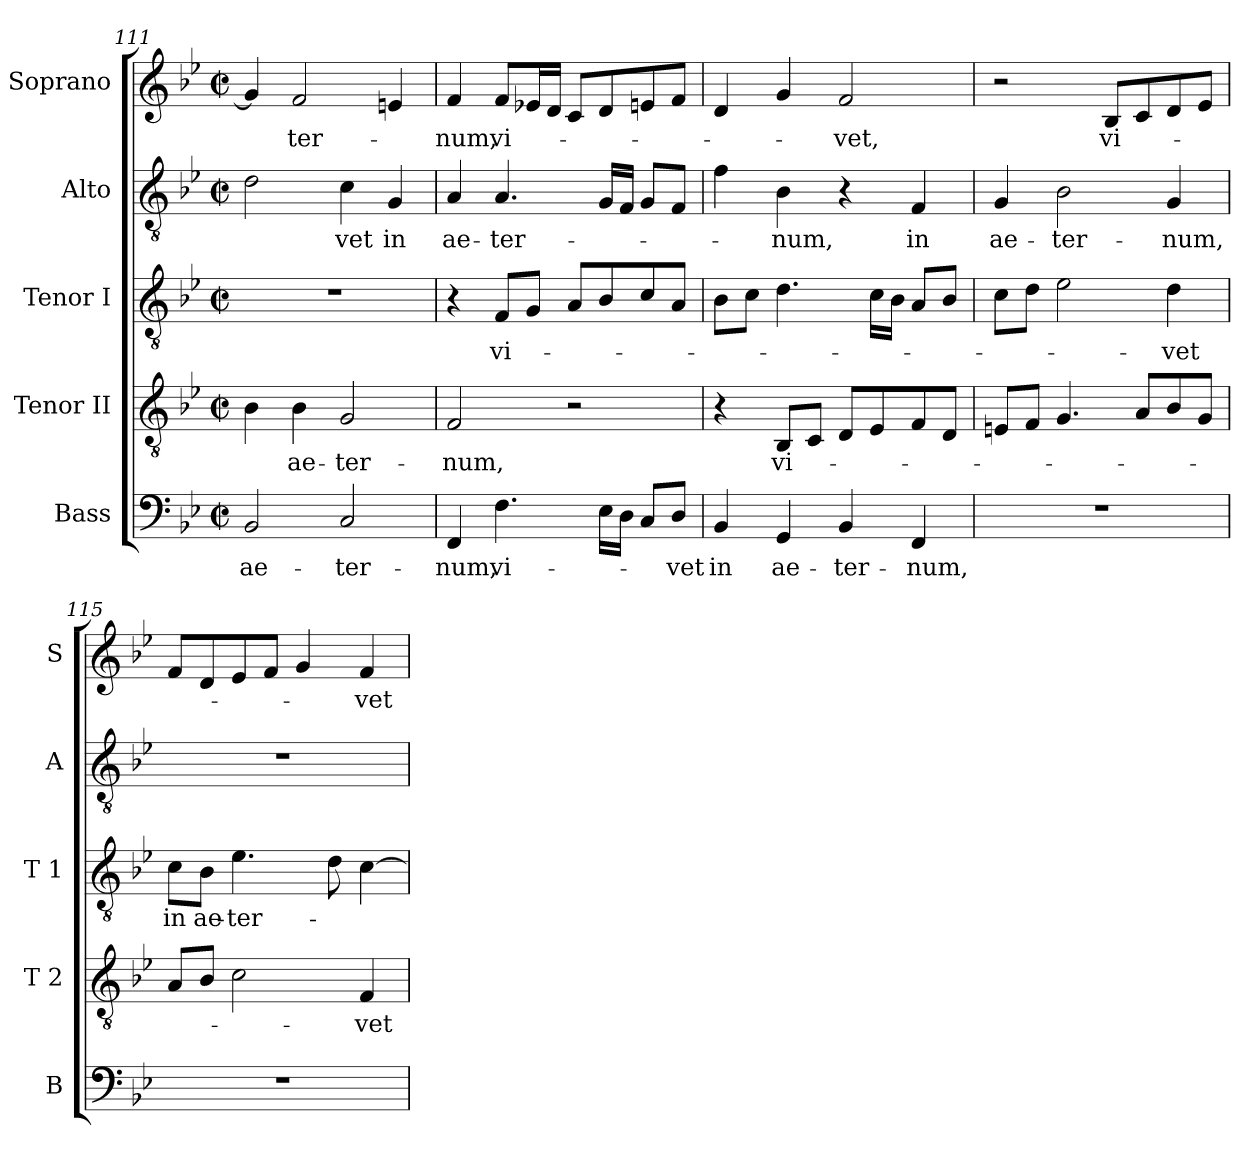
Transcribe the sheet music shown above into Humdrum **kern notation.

**kern	**text	**kern	**text	**kern	**text	**kern	**text	**kern	**text
*part5	*part5	*part4	*part4	*part3	*part3	*part2	*part2	*part1	*part1
*staff5	*staff5	*staff4	*staff4	*staff3	*staff3	*staff2	*staff2	*staff1	*staff1
*I"Bass	*	*I"Tenor II	*	*I"Tenor I	*	*I"Alto	*	*I"Soprano	*
*I'B	*	*I'T 2	*	*I'T 1	*	*I'A	*	*I'S	*
!!LO:PB:g=z
*clefF4	*	*clefGv2	*	*clefGv2	*	*clefGv2	*	*clefG2	*
*ITrd7c12	*	*	*	*	*	*ITrd7c12	*	*	*
*k[b-e-]	*	*k[b-e-]	*	*k[b-e-]	*	*k[b-e-]	*	*k[b-e-]	*
*B-:	*	*B-:	*	*B-:	*	*B-:	*	*B-:	*
*M2/2	*	*M2/2	*	*M2/2	*	*M2/2	*	*M2/2	*
*met(c|)	*	*met(c|)	*	*met(c|)	*	*met(c|)	*	*met(c|)	*
=111	=111	=111	=111	=111	=111	=111	=111	=111	=111
!	!LO:LY:b:color=#000000	!	!	!	!	!	!	!	!
2BBB-i/	ae-	4B-i\	.	1r	.	2Di\	.	4gi/]	.
!	!	!	!LO:LY:b:color=#000000	!	!	!	!	!	!
!	!	!	!	!	!	!	!	!	!LO:LY:b:color=#000000
.	.	4B-i\	ae-	.	.	.	.	2fi/	-ter-
!	!LO:LY:b:color=#000000	!	!	!	!	!	!	!	!
!	!	!	!LO:LY:b:color=#000000	!	!	!	!	!	!
!	!	!	!	!	!	!	!LO:LY:b:color=#000000	!	!
2CCi/	-ter-	2Gi/	-ter-	.	.	4Ci\	-vet	.	.
!	!	!	!	!	!	!	!LO:LY:b:color=#000000	!	!
.	.	.	.	.	.	4GGi/	in	4eni/	.
=112	=112	=112	=112	=112	=112	=112	=112	=112	=112
!	!LO:LY:b:color=#000000	!	!	!	!	!	!	!	!
!	!	!	!LO:LY:b:color=#000000	!	!	!	!	!	!
!	!	!	!	!	!	!	!LO:LY:b:color=#000000	!	!
!	!	!	!	!	!	!	!	!	!LO:LY:b:color=#000000
4FFFi/	-num,	2Fi/	-num,	4r	.	4AAi/	ae-	4fi/	-num,
!	!LO:LY:b:color=#000000	!	!	!	!	!	!	!	!
!	!	!	!	!	!LO:LY:b:color=#000000	!	!	!	!
!	!	!	!	!	!	!	!LO:LY:b:color=#000000	!	!
!	!	!	!	!	!	!	!	!	!LO:LY:b:color=#000000
4.FFi\	vi-	.	.	8Fi/L	vi-	4.AAi/	-ter-	8fi/L	vi-
.	.	.	.	8Gi/J	.	.	.	16e-Xi/L	.
.	.	.	.	.	.	.	.	16di/JJ	.
.	.	2r	.	8Ai/L	.	.	.	8ci/L	.
16EE-i\LL	.	.	.	8B-i/	.	16GGi/LL	.	8di/	.
16DDi\JJ	.	.	.	.	.	16FFi/JJ	.	.	.
8CCi/L	.	.	.	8ci/	.	8GGi/L	.	8eni/	.
!	!LO:LY:b:color=#000000	!	!	!	!	!	!	!	!
8DDi/J	-vet	.	.	8Ai/J	.	8FFi/J	.	8fi/J	.
=113	=113	=113	=113	=113	=113	=113	=113	=113	=113
!	!LO:LY:b:color=#000000	!	!	!	!	!	!	!	!
4BBB-i/	in	4r	.	8B-i\L	.	4Fi\	.	4di/	.
.	.	.	.	8ci\J	.	.	.	.	.
!	!LO:LY:b:color=#000000	!	!	!	!	!	!	!	!
!	!	!	!LO:LY:b:color=#000000	!	!	!	!	!	!
!	!	!	!	!	!	!	!LO:LY:b:color=#000000	!	!
4GGGi/	ae-	8BB-i/L	vi-	4.di\	.	4BB-i\	-num,	4gi/	.
.	.	8Ci/J	.	.	.	.	.	.	.
!	!LO:LY:b:color=#000000	!	!	!	!	!	!	!	!
!	!	!	!	!	!	!	!	!	!LO:LY:b:color=#000000
4BBB-i/	-ter-	8Di/L	.	.	.	4r	.	2fi/	-vet,
.	.	8E-i/	.	16ci\LL	.	.	.	.	.
.	.	.	.	16B-i\JJ	.	.	.	.	.
!	!LO:LY:b:color=#000000	!	!	!	!	!	!	!	!
!	!	!	!	!	!	!	!LO:LY:b:color=#000000	!	!
4FFFi/	-num,	8Fi/	.	8Ai/L	.	4FFi/	in	.	.
.	.	8Di/J	.	8B-i/J	.	.	.	.	.
!!LO:LB:g=z
=114	=114	=114	=114	=114	=114	=114	=114	=114	=114
!	!	!	!	!	!	!	!LO:LY:b:color=#000000	!	!
1r	.	8Eni/L	.	8ci\L	.	4GGi/	ae-	2r	.
.	.	8Fi/J	.	8di\J	.	.	.	.	.
!	!	!	!	!	!	!	!LO:LY:b:color=#000000	!	!
.	.	4.Gi/	.	2e-i\	.	2BB-i\	-ter-	.	.
!	!	!	!	!	!	!	!	!	!LO:LY:b:color=#000000
.	.	.	.	.	.	.	.	8B-i/L	vi-
.	.	8Ai/L	.	.	.	.	.	8ci/	.
!	!	!	!	!	!LO:LY:b:color=#000000	!	!	!	!
!	!	!	!	!	!	!	!LO:LY:b:color=#000000	!	!
.	.	8B-i/	.	4di\	-vet	4GGi/	-num,	8di/	.
.	.	8Gi/J	.	.	.	.	.	8e-i/J	.
=115	=115	=115	=115	=115	=115	=115	=115	=115	=115
!	!	!	!	!	!LO:LY:b:color=#000000	!	!	!	!
1r	.	8Ai/L	.	8ci\L	in	1r	.	8fi/L	.
!	!	!	!	!	!LO:LY:b:color=#000000	!	!	!	!
.	.	8B-i/J	.	8B-i\J	ae-	.	.	8di/	.
!	!	!	!	!	!LO:LY:b:color=#000000	!	!	!	!
.	.	2ci\	.	4.e-i\	-ter-	.	.	8e-i/	.
.	.	.	.	.	.	.	.	8fi/J	.
.	.	.	.	.	.	.	.	4gi/	.
.	.	.	.	8di\	.	.	.	.	.
!	!	!	!LO:LY:b:color=#000000	!	!	!	!	!	!
!	!	!	!	!	!	!	!	!	!LO:LY:b:color=#000000
.	.	4Fi/	-vet	[>4ci\	.	.	.	4fi/	-vet
=	=	=	=	=	=	=	=	=	=
*-	*-	*-	*-	*-	*-	*-	*-	*-	*-
